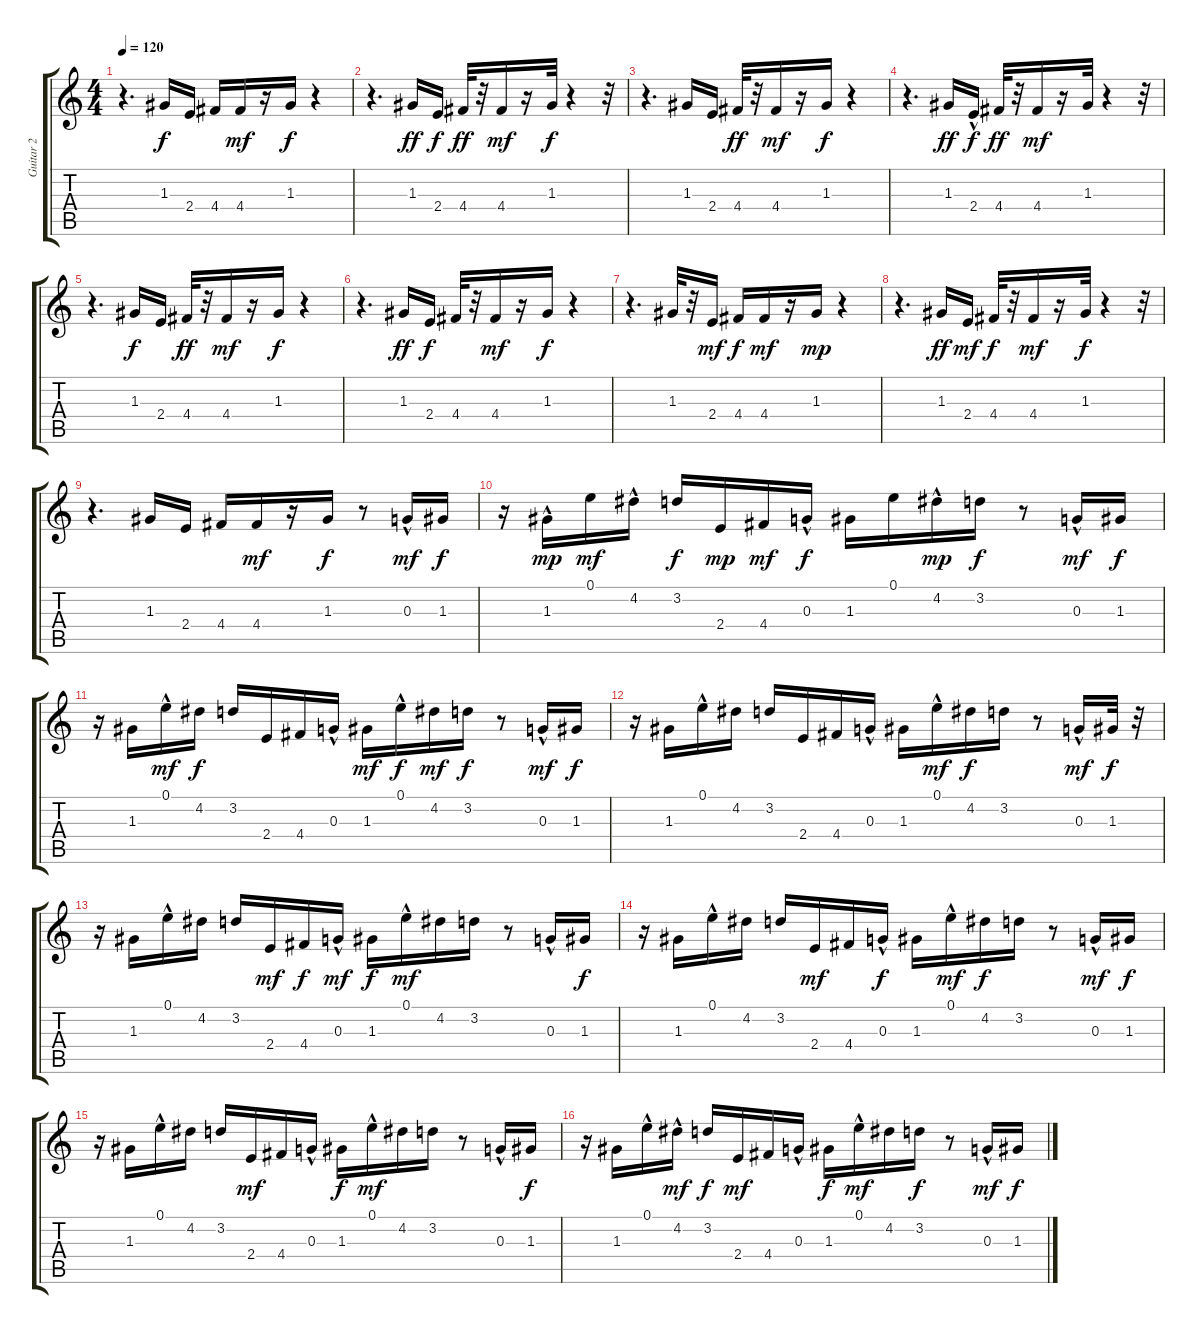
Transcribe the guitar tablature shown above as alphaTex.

\track ("Guitar 2" "Guitar 2") {instrument electricguitarmuted}
\staff {score tabs}
\tuning (E4 B3 G3 D3 A2 E2) {hide}
\ts (4 4)
\tempo 120
\clef g2
\ks c
r.4{d dy f} 1.3.16 2.4.16 4.4.16 4.4.16{dy mf} r.16 1.3.16{dy f} r.4 |
r.4{d} 1.3.16{dy ff} 2.4.16{dy f} 4.4.32{dy ff} r.32 4.4.16{dy mf} r.16 1.3.32{dy f} r.4 r.32 |
r.4{d} 1.3.16 2.4.16 4.4.32{dy ff} r.32 4.4.16{dy mf} r.16 1.3.16{dy f} r.4 |
r.4{d} 1.3.16{dy ff} 2.4{hac}.16{dy f} 4.4.32{dy ff} r.32 4.4.16{dy mf} r.16 1.3.32 r.4 r.32 |
r.4{d} 1.3.16{dy f} 2.4.16 4.4.32{dy ff} r.32 4.4.16{dy mf} r.16 1.3.16{dy f} r.4 |
r.4{d} 1.3.16{dy ff} 2.4.16{dy f} 4.4.32 r.32 4.4.16{dy mf} r.16 1.3.16{dy f} r.4 |
r.4{d} 1.3.32 r.32 2.4.16{dy mf} 4.4.16{dy f} 4.4.16{dy mf} r.16 1.3.16{dy mp} r.4 |
r.4{d} 1.3.16{dy ff} 2.4.16{dy mf} 4.4.32{dy f} r.32 4.4.16{dy mf} r.16 1.3.32{dy f} r.4 r.32 |
r.4{d} 1.3.16 2.4.16 4.4.16 4.4.16{dy mf} r.16 1.3.16{dy f} r.8 0.3{hac}.16{dy mf} 1.3.16{dy f} |
r.16 1.3{hac}.16{dy mp} 0.1.16{dy mf} 4.2{hac}.16 3.2.16{dy f} 2.4.16{dy mp} 4.4.16{dy mf} 0.3{hac}.16{dy f} 1.3.16 0.1.16 4.2{hac}.16{dy mp} 3.2.16{dy f} r.8 0.3{hac}.16{dy mf} 1.3.16{dy f} |
r.16 1.3.16 0.1{hac}.16{dy mf} 4.2.16{dy f} 3.2.16 2.4.16 4.4.16 0.3{hac}.16 1.3.16{dy mf} 0.1{hac}.16{dy f} 4.2.16{dy mf} 3.2.16{dy f} r.8 0.3{hac}.16{dy mf} 1.3.16{dy f} |
r.16 1.3.16 0.1{hac}.16 4.2.16 3.2.16 2.4.16 4.4.16 0.3{hac}.16 1.3.16 0.1{hac}.16{dy mf} 4.2.16{dy f} 3.2.16 r.8 0.3{hac}.16{dy mf} 1.3.32{dy f} r.32 |
r.16 1.3.16 0.1{hac}.16 4.2.16 3.2.16 2.4.16{dy mf} 4.4.16{dy f} 0.3{hac}.16{dy mf} 1.3.16{dy f} 0.1{hac}.16{dy mf} 4.2.16 3.2.16 r.8 0.3{hac}.16 1.3.16{dy f} |
r.16 1.3.16 0.1{hac}.16 4.2.16 3.2.16 2.4.16{dy mf} 4.4.16 0.3{hac}.16{dy f} 1.3.16 0.1{hac}.16{dy mf} 4.2.16{dy f} 3.2.16 r.8 0.3{hac}.16{dy mf} 1.3.16{dy f} |
r.16 1.3.16 0.1{hac}.16 4.2.16 3.2.16 2.4.16{dy mf} 4.4.16 0.3{hac}.16 1.3.16{dy f} 0.1{hac}.16{dy mf} 4.2.16 3.2.16 r.8 0.3{hac}.16 1.3.16{dy f} |
r.16 1.3.16 0.1{hac}.16 4.2{hac}.16{dy mf} 3.2.16{dy f} 2.4.16{dy mf} 4.4.16 0.3{hac}.16 1.3.16{dy f} 0.1{hac}.16{dy mf} 4.2.16 3.2.16{dy f} r.8 0.3{hac}.16{dy mf} 1.3.16{dy f}
